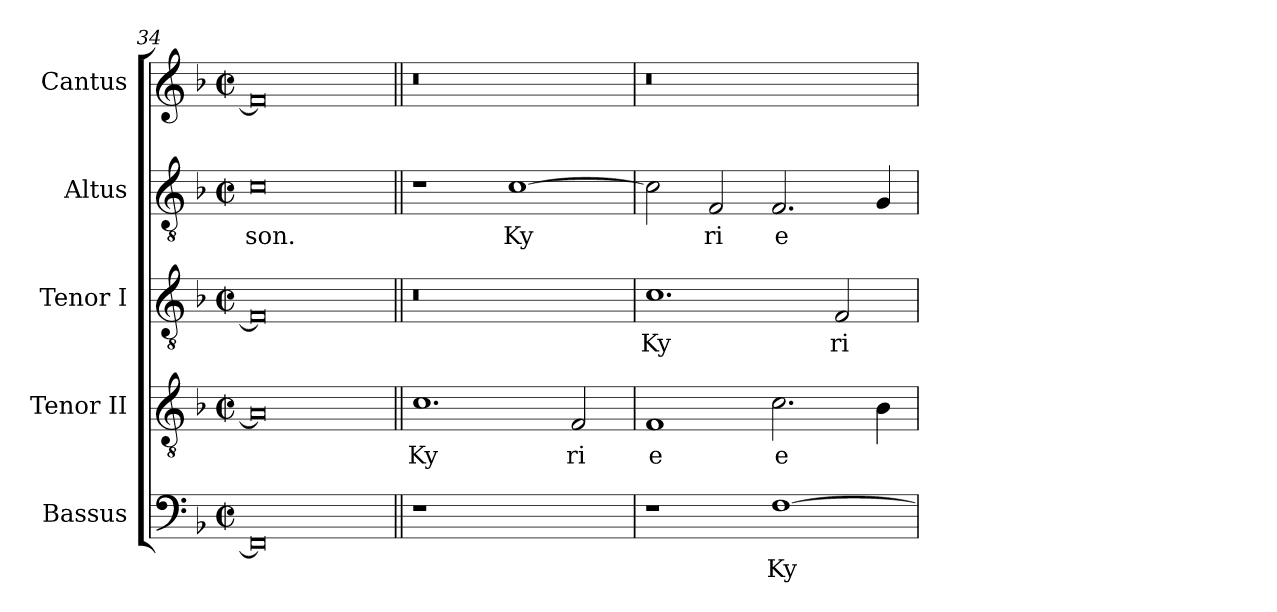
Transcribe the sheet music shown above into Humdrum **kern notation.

**kern	**text	**kern	**text	**kern	**text	**kern	**text	**kern	**text
*part5	*part5	*part4	*part4	*part3	*part3	*part2	*part2	*part1	*part1
*staff5	*staff5	*staff4	*staff4	*staff3	*staff3	*staff2	*staff2	*staff1	*staff1
*I"Bassus	*	*I"Tenor II	*	*I"Tenor I	*	*I"Altus	*	*I"Cantus	*
*I'B	*	*I'T II	*	*I'T I	*	*I'A	*	*I'C	*
*clefF4	*	*clefGv2	*	*clefGv2	*	*clefGv2	*	*clefG2	*
*k[b-]	*	*k[b-]	*	*k[b-]	*	*k[b-]	*	*k[b-]	*
*F:	*	*F:	*	*F:	*	*F:	*	*F:	*
*M2/2	*	*M2/2	*	*M2/2	*	*M2/2	*	*M2/2	*
*met(c|)	*	*met(c|)	*	*met(c|)	*	*met(c|)	*	*met(c|)	*
=34	=34	=34	=34	=34	=34	=34	=34	=34	=34
!	!LO:LY:b:cj	!	!LO:LY:b:cj	!	!LO:LY:b:cj	!	!LO:LY:b:cj	!	!LO:LY:b:cj
0FF]	.	0A]	.	0F]	.	0c	son.	0f]	.
=35||	=35||	=35||	=35||	=35||	=35||	=35||	=35||	=35||	=35||
!	!	!	!LO:LY:b:cj	!	!	!	!	!	!
1r	.	1.c	Ky	0r	.	1r	.	0r	.
!	!	!	!	!	!	!	!LO:LY:b:cj	!	!
1ryy	.	.	.	.	.	[>1c	Ky	.	.
!	!	!	!LO:LY:b:cj	!	!	!	!	!	!
.	.	2F/	ri	.	.	.	.	.	.
=36	=36	=36	=36	=36	=36	=36	=36	=36	=36
!	!	!	!LO:LY:b:cj	!	!LO:LY:b:cj	!	!LO:LY:b:cj	!	!
1r	.	1F	e	1.c	Ky	2c\]	.	0r	.
!	!	!	!	!	!	!	!LO:LY:b:cj	!	!
.	.	.	.	.	.	2F/	ri	.	.
!	!LO:LY:b:cj	!	!LO:LY:b:cj	!	!	!	!LO:LY:b:cj	!	!
[>1F	Ky	2.c\	e	.	.	2.F/	e	.	.
!	!	!	!	!	!LO:LY:b:cj	!	!	!	!
.	.	.	.	2F/	ri	.	.	.	.
!	!	!	!LO:LY:b:cj	!	!	!	!LO:LY:b:cj	!	!
.	.	4B-\	.	.	.	4G/	.	.	.
=	=	=	=	=	=	=	=	=	=
*-	*-	*-	*-	*-	*-	*-	*-	*-	*-
